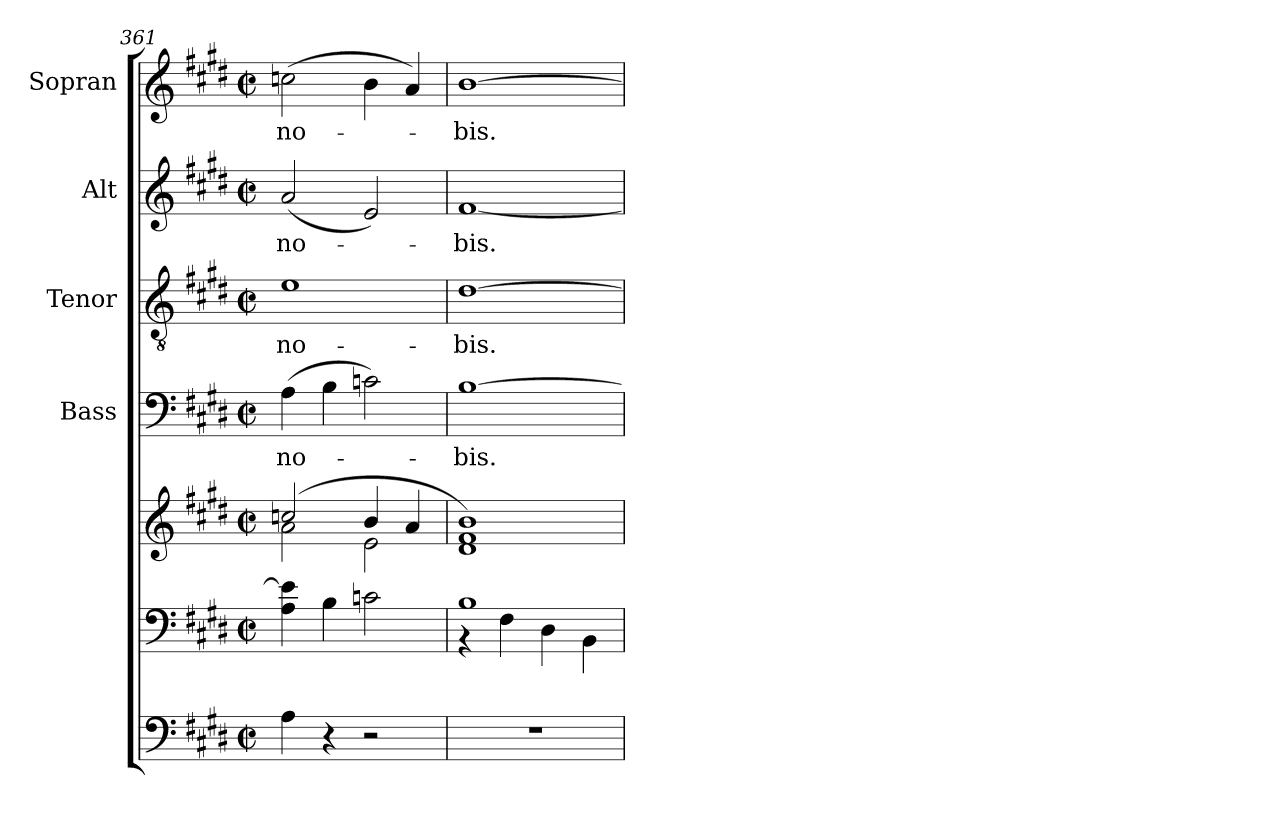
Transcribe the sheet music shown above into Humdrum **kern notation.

**kern	**kern	**kern	**kern	**text	**kern	**text	**kern	**text	**kern	**text
*part6	*part5	*part5	*part4	*part4	*part3	*part3	*part2	*part2	*part1	*part1
*staff7	*staff6	*staff5	*staff4	*staff4	*staff3	*staff3	*staff2	*staff2	*staff1	*staff1
*	*	*	*I"Bass	*	*I"Tenor	*	*I"Alt	*	*I"Sopran	*
*	*	*	*I'B.	*	*I'T.	*	*I'A.	*	*I'S.	*
*clefF4	*clefF4	*clefG2	*clefF4	*	*clefGv2	*	*clefG2	*	*clefG2	*
*ITrd7c12	*	*	*	*	*	*	*	*	*	*
*k[f#c#g#d#]	*k[f#c#g#d#]	*k[f#c#g#d#]	*k[f#c#g#d#]	*	*k[f#c#g#d#]	*	*k[f#c#g#d#]	*	*k[f#c#g#d#]	*
*E:	*E:	*E:	*E:	*	*E:	*	*E:	*	*E:	*
*M2/2	*M2/2	*M2/2	*M2/2	*	*M2/2	*	*M2/2	*	*M2/2	*
*met(c|)	*met(c|)	*met(c|)	*met(c|)	*	*met(c|)	*	*met(c|)	*	*met(c|)	*
=361	=361	=361	=361	=361	=361	=361	=361	=361	=361	=361
*	*	*^	*	*	*	*	*	*	*	*
!	!	!	!	!	!LO:LY:b	!	!LO:LY:b	!	!LO:LY:b	!	!LO:LY:b
4AA\	4A\ 4e\]	(>2ccn/	2a\	(>4A\	no-	1e	no-	(<2a/	no-	(<2ccn\	no-
4r	4B\	.	.	4B\	.	.	.	.	.	.	.
2r	2cn\	4b/	2e\	2cn\)	.	.	.	2e/)	.	4b\	.
.	.	4a/	.	.	.	.	.	.	.	4a/)	.
=362	=362	=362	=362	=362	=362	=362	=362	=362	=362	=362	=362
*	*^	*	*	*	*	*	*	*	*	*	*
!	!	!	!	!	!	!LO:LY:b	!	!LO:LY:b	!	!LO:LY:b	!	!LO:LY:b
1r	1B	4r	1b)	1d# 1f#	[1B	-bis.	[1d#	-bis.	[1f#	-bis.	[1b	-bis.
.	.	4F#\	.	.	.	.	.	.	.	.	.	.
.	.	4D#\	.	.	.	.	.	.	.	.	.	.
.	.	4BB\	.	.	.	.	.	.	.	.	.	.
*	*v	*v	*	*	*	*	*	*	*	*	*	*
*	*	*v	*v	*	*	*	*	*	*	*	*
=	=	=	=	=	=	=	=	=	=	=
*-	*-	*-	*-	*-	*-	*-	*-	*-	*-	*-
